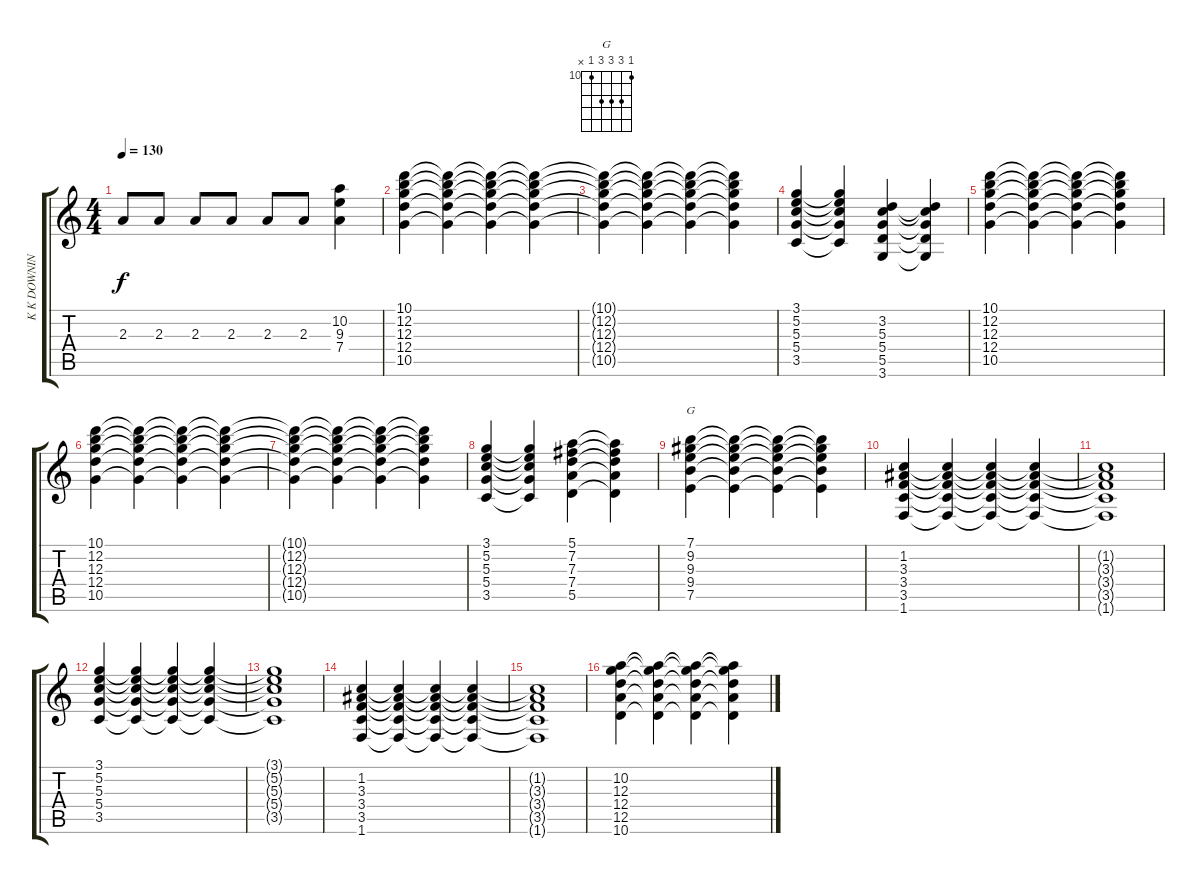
\track ("K K DOWNING(guitar)" "K K DOWNIN") {instrument distortionguitar}
\staff {score tabs}
\tuning (E4 B3 G3 D3 A2 E2) {hide}
\chord ("G" 10 12 12 12 10 x) {firstfret 10}
\ts (4 4)
\tempo 130
\clef g2
\ks c
2.3.8{dy f} 2.3.8 2.3.8 2.3.8 2.3.8 2.3.8 (10.2 9.3 7.4).4 |
(10.1 12.2 12.3 12.4 10.5).4 (10.1{t} 12.2{t} 12.3{t} 12.4{t} 10.5{t}).4 (10.1{t} 12.2{t} 12.3{t} 12.4{t} 10.5{t}).4 (10.1{t} 12.2{t} 12.3{t} 12.4{t} 10.5{t}).4 |
(10.1{t} 12.2{t} 12.3{t} 12.4{t} 10.5{t}).4 (10.1{t} 12.2{t} 12.3{t} 12.4{t} 10.5{t}).4 (10.1{t} 12.2{t} 12.3{t} 12.4{t} 10.5{t}).4 (10.1{t} 12.2{t} 12.3{t} 12.4{t} 10.5{t}).4 |
(3.1 5.2 5.3 5.4 3.5).4 (3.1{t} 5.2{t} 5.3{t} 5.4{t} 3.5{t}).4 (3.2 5.3 5.4 5.5 3.6).4 (3.2{t} 5.3{t} 5.4{t} 5.5{t} 3.6{t}).4 |
(10.1 12.2 12.3 12.4 10.5).4 (10.1{t} 12.2{t} 12.3{t} 12.4{t} 10.5{t}).4 (10.1{t} 12.2{t} 12.3{t} 12.4{t} 10.5{t}).4 (10.1{t} 12.2{t} 12.3{t} 12.4{t} 10.5{t}).4 |
(10.1 12.2 12.3 12.4 10.5).4 (10.1{t} 12.2{t} 12.3{t} 12.4{t} 10.5{t}).4 (10.1{t} 12.2{t} 12.3{t} 12.4{t} 10.5{t}).4 (10.1{t} 12.2{t} 12.3{t} 12.4{t} 10.5{t}).4 |
(10.1{t} 12.2{t} 12.3{t} 12.4{t} 10.5{t}).4 (10.1{t} 12.2{t} 12.3{t} 12.4{t} 10.5{t}).4 (10.1{t} 12.2{t} 12.3{t} 12.4{t} 10.5{t}).4 (10.1{t} 12.2{t} 12.3{t} 12.4{t} 10.5{t}).4 |
(3.1 5.2 5.3 5.4 3.5).4 (3.1{t} 5.2{t} 5.3{t} 5.4{t} 3.5{t}).4 (5.1 7.2 7.3 7.4 5.5).4 (5.1{t} 7.2{t} 7.3{t} 7.4{t} 5.5{t}).4 |
(7.1 9.2 9.3 9.4 7.5).4{ch "G"} (7.1{t} 9.2{t} 9.3{t} 9.4{t} 7.5{t}).4 (7.1{t} 9.2{t} 9.3{t} 9.4{t} 7.5{t}).4 (7.1{t} 9.2{t} 9.3{t} 9.4{t} 7.5{t}).4 |
(1.2 3.3 3.4 3.5 1.6).4 (1.2{t} 3.3{t} 3.4{t} 3.5{t} 1.6{t}).4 (1.2{t} 3.3{t} 3.4{t} 3.5{t} 1.6{t}).4 (1.2{t} 3.3{t} 3.4{t} 3.5{t} 1.6{t}).4 |
(1.2{t} 3.3{t} 3.4{t} 3.5{t} 1.6{t}).1 |
(3.1 5.2 5.3 5.4 3.5).4 (3.1{t} 5.2{t} 5.3{t} 5.4{t} 3.5{t}).4 (3.1{t} 5.2{t} 5.3{t} 5.4{t} 3.5{t}).4 (3.1{t} 5.2{t} 5.3{t} 5.4{t} 3.5{t}).4 |
(3.1{t} 5.2{t} 5.3{t} 5.4{t} 3.5{t}).1 |
(1.2 3.3 3.4 3.5 1.6).4 (1.2{t} 3.3{t} 3.4{t} 3.5{t} 1.6{t}).4 (1.2{t} 3.3{t} 3.4{t} 3.5{t} 1.6{t}).4 (1.2{t} 3.3{t} 3.4{t} 3.5{t} 1.6{t}).4 |
(1.2{t} 3.3{t} 3.4{t} 3.5{t} 1.6{t}).1 |
(10.2 12.3 12.4 12.5 10.6).4 (10.2{t} 12.3{t} 12.4{t} 12.5{t} 10.6{t}).4 (10.2{t} 12.3{t} 12.4{t} 12.5{t} 10.6{t}).4 (10.2{t} 12.3{t} 12.4{t} 12.5{t} 10.6{t}).4
